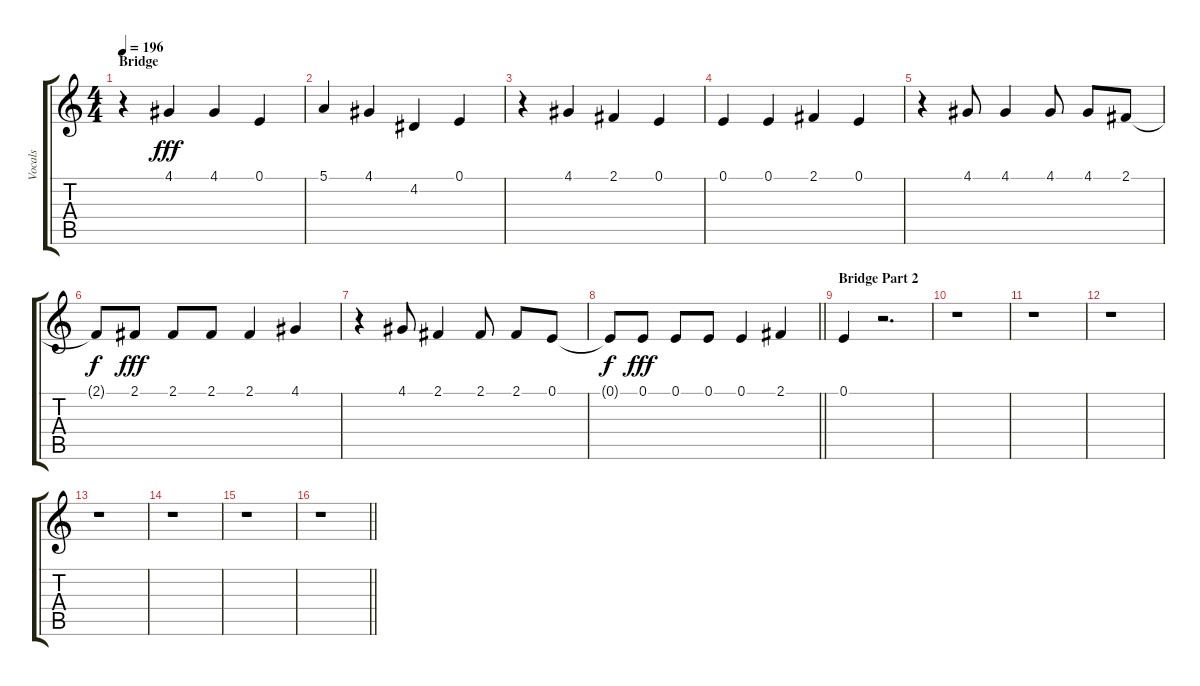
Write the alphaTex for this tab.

\track ("Vocals" "Vocals") {instrument oboe}
\staff {score tabs}
\tuning (E4 B3 G3 D3 A2 E2) {hide}
\ts (4 4)
\section ("" "Bridge")
\tempo 196
\clef g2
\ks c
r.4{dy fff} 4.1.4 4.1.4 0.1.4 |
5.1.4 4.1.4 4.2.4 0.1.4 |
r.4 4.1.4 2.1.4 0.1.4 |
0.1.4 0.1.4 2.1.4 0.1.4 |
r.4 4.1.8 4.1.4 4.1.8 4.1.8 2.1.8 |
2.1{t}.8{dy f} 2.1.8{dy fff} 2.1.8 2.1.8 2.1.4 4.1.4 |
r.4 4.1.8 2.1.4 2.1.8 2.1.8 0.1.8 |
\barLineRight lightlight
0.1{t}.8{dy f} 0.1.8{dy fff} 0.1.8 0.1.8 0.1.4 2.1.4 |
\section ("" "Bridge Part 2")
0.1.4 r.2{d} |
r.1 |
r.1 |
r.1 |
r.1 |
r.1 |
r.1 |
\barLineRight lightlight
r.1
